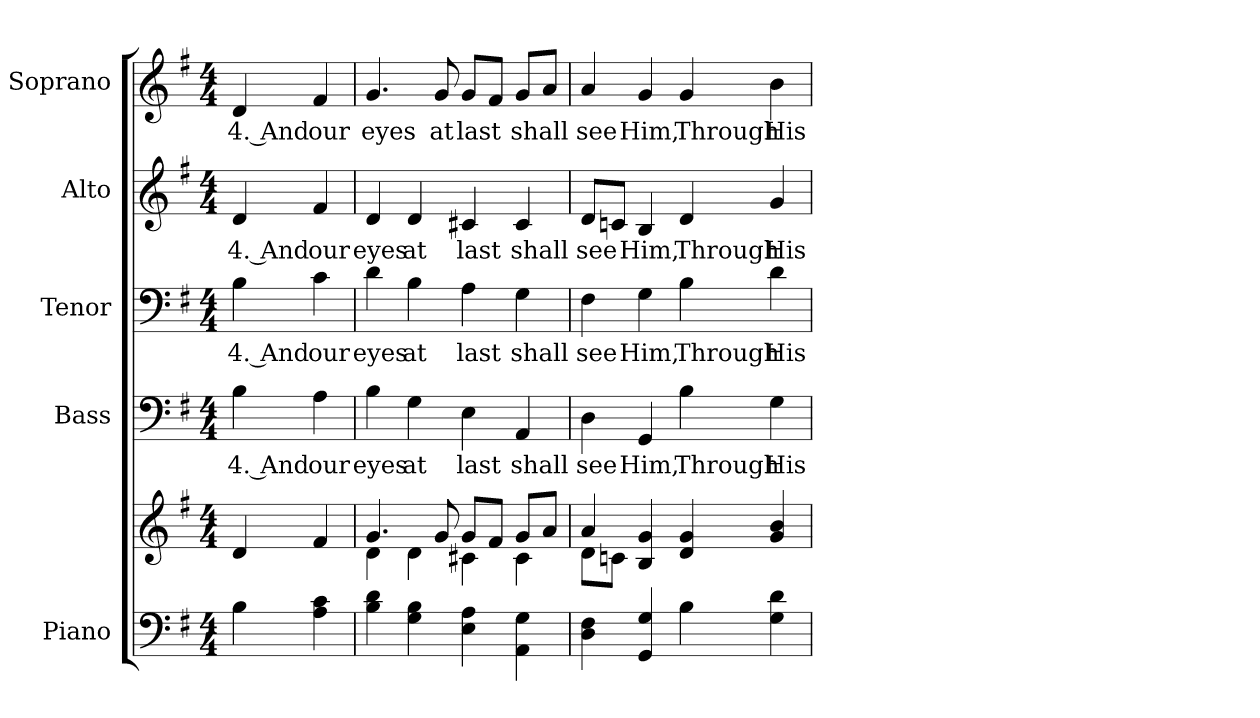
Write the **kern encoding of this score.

**kern	**kern	**kern	**text	**kern	**text	**kern	**text	**kern	**text
*part5	*part5	*part4	*part4	*part3	*part3	*part2	*part2	*part1	*part1
*staff6	*staff5	*staff4	*staff4	*staff3	*staff3	*staff2	*staff2	*staff1	*staff1
*I"Piano	*	*I"Bass	*	*I"Tenor	*	*I"Alto	*	*I"Soprano	*
*I'Pno.	*	*I'B.	*	*I'T.	*	*I'A.	*	*I'S.	*
*clefF4	*clefG2	*clefF4	*	*clefF4	*	*clefG2	*	*clefG2	*
*k[f#]	*k[f#]	*k[f#]	*	*k[f#]	*	*k[f#]	*	*k[f#]	*
*G:	*G:	*G:	*	*G:	*	*G:	*	*G:	*
*M4/4	*M4/4	*M4/4	*	*M4/4	*	*M4/4	*	*M4/4	*
=	=	=	=	=	=	=	=	=	=
!	!	!	!LO:LY:b:color=#000000	!	!	!	!	!	!
!	!	!	!	!	!LO:LY:b:color=#000000	!	!	!	!
!	!	!	!	!	!	!	!LO:LY:b:color=#000000	!	!
!	!	!	!	!	!	!	!	!	!LO:LY:b:color=#000000
4Bi\	4di/	4Bi\	4. And	4Bi\	4. And	4di/	4. And	4di/	4. And
!	!	!	!LO:LY:b:color=#000000	!	!	!	!	!	!
!	!	!	!	!	!LO:LY:b:color=#000000	!	!	!	!
!	!	!	!	!	!	!	!LO:LY:b:color=#000000	!	!
!	!	!	!	!	!	!	!	!	!LO:LY:b:color=#000000
4Ai\ 4ci	4f#i/	4Ai\	our	4ci\	our	4f#i/	our	4f#i/	our
=1	=1	=1	=1	=1	=1	=1	=1	=1	=1
*	*^	*	*	*	*	*	*	*	*
!	!	!	!	!LO:LY:b:color=#000000	!	!	!	!	!	!
!	!	!	!	!	!	!LO:LY:b:color=#000000	!	!	!	!
!	!	!	!	!	!	!	!	!LO:LY:b:color=#000000	!	!
!	!	!	!	!	!	!	!	!	!	!LO:LY:b:color=#000000
4Bi\ 4di	4.gi/	4di\	4Bi\	eyes	4di\	eyes	4di/	eyes	4.gi/	eyes
!	!	!	!	!LO:LY:b:color=#000000	!	!	!	!	!	!
!	!	!	!	!	!	!LO:LY:b:color=#000000	!	!	!	!
!	!	!	!	!	!	!	!	!LO:LY:b:color=#000000	!	!
4Gi\ 4Bi	.	4di\	4Gi\	at	4Bi\	at	4di/	at	.	.
!	!	!	!	!	!	!	!	!	!	!LO:LY:b:color=#000000
.	8gi/	.	.	.	.	.	.	.	8gi/	at
!	!	!	!	!LO:LY:b:color=#000000	!	!	!	!	!	!
!	!	!	!	!	!	!LO:LY:b:color=#000000	!	!	!	!
!	!	!	!	!	!	!	!	!LO:LY:b:color=#000000	!	!
!	!	!	!	!	!	!	!	!	!	!LO:LY:b:color=#000000
4Ei\ 4Ai	8gi/L	4c#Xi\	4Ei\	last	4Ai\	last	4c#Xi/	last	8gi/L	last
.	8f#i/J	.	.	.	.	.	.	.	8f#i/J	.
!	!	!	!	!LO:LY:b:color=#000000	!	!	!	!	!	!
!	!	!	!	!	!	!LO:LY:b:color=#000000	!	!	!	!
!	!	!	!	!	!	!	!	!LO:LY:b:color=#000000	!	!
!	!	!	!	!	!	!	!	!	!	!LO:LY:b:color=#000000
4AAi\ 4Gi	8gi/L	4c#i\	4AAi/	shall	4Gi\	shall	4c#i/	shall	8gi/L	shall
.	8ai/J	.	.	.	.	.	.	.	8ai/J	.
!!LO:PB:g=z
=2	=2	=2	=2	=2	=2	=2	=2	=2	=2	=2
!	!	!	!	!LO:LY:b:color=#000000	!	!	!	!	!	!
!	!	!	!	!	!	!LO:LY:b:color=#000000	!	!	!	!
!	!	!	!	!	!	!	!	!LO:LY:b:color=#000000	!	!
!	!	!	!	!	!	!	!	!	!	!LO:LY:b:color=#000000
4Di\ 4F#i	4ai/	8di\L	4Di\	see	4F#i\	see	8di/L	see	4ai/	see
.	.	8cni\J	.	.	.	.	8cni/J	.	.	.
!	!	!	!	!LO:LY:b:color=#000000	!	!	!	!	!	!
!	!	!	!	!	!	!LO:LY:b:color=#000000	!	!	!	!
!	!	!	!	!	!	!	!	!LO:LY:b:color=#000000	!	!
!	!	!	!	!	!	!	!	!	!	!LO:LY:b:color=#000000
4GGi/ 4Gi	4Bi/ 4gi	4ryy	4GGi/	Him,	4Gi\	Him,	4Bi/	Him,	4gi/	Him,
!	!	!	!	!LO:LY:b:color=#000000	!	!	!	!	!	!
!	!	!	!	!	!	!LO:LY:b:color=#000000	!	!	!	!
!	!	!	!	!	!	!	!	!LO:LY:b:color=#000000	!	!
!	!	!	!	!	!	!	!	!	!	!LO:LY:b:color=#000000
4Bi\	4di/ 4gi	2ryy	4Bi\	Through	4Bi\	Through	4di/	Through	4gi/	Through
!	!	!	!	!LO:LY:b:color=#000000	!	!	!	!	!	!
!	!	!	!	!	!	!LO:LY:b:color=#000000	!	!	!	!
!	!	!	!	!	!	!	!	!LO:LY:b:color=#000000	!	!
!	!	!	!	!	!	!	!	!	!	!LO:LY:b:color=#000000
4Gi\ 4di	4gi/ 4bi	.	4Gi\	His	4di\	His	4gi/	His	4bi\	His
*	*v	*v	*	*	*	*	*	*	*	*
=	=	=	=	=	=	=	=	=	=
*-	*-	*-	*-	*-	*-	*-	*-	*-	*-
